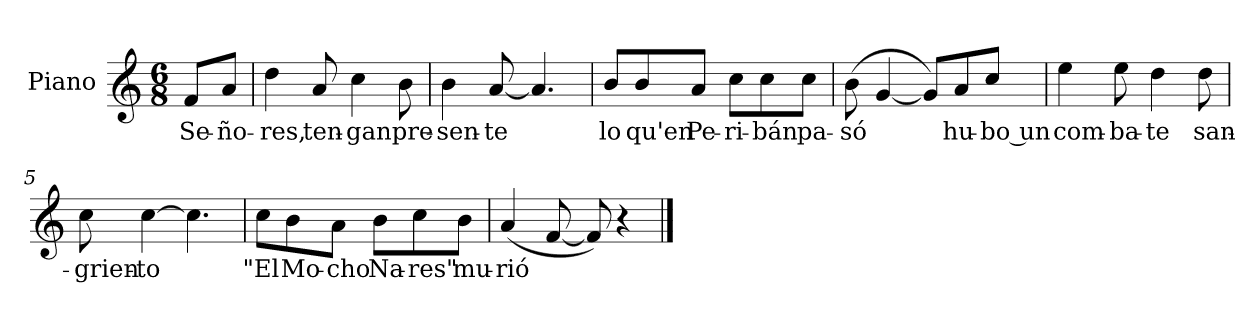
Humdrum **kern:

**kern	**text
*part1	*part1
*staff1	*staff1
*I"Piano	*
*I'Pno.	*
*clefG2	*
*k[]	*
*M6/8	*
=	=
8f/L	Se-
8a/J	-ño-
=	=
4dd\	-res,
8a/	ten-
4cc\	-gan
8b\	pre-
=1	=1
4b\	-sen-
[8a/	-te
4.a/]	.
=2	=2
8b/L	lo
8b/	qu'en
8a/J	Pe-
8cc\L	-ri-
8cc\	-bán
8cc\J	pa-
=3	=3
(8b\	-só
[4g/	.
8g/L])	.
8a/	hu-
8cc/J	-bo un
=4	=4
4ee\	com-
8ee\	-ba-
4dd\	-te
8dd\	san-
=5	=5
8cc\	-grien-
[4cc\	-to
4.cc\]	.
=6	=6
8cc\L	"El
8b\	Mo-
8a\J	-cho
8b\L	Na-
8cc\	-res"
8b\J	mu-
=7	=7
(<4a/	-rió
[8f/	.
8f/])	.
4r	.
==	==
*-	*-
